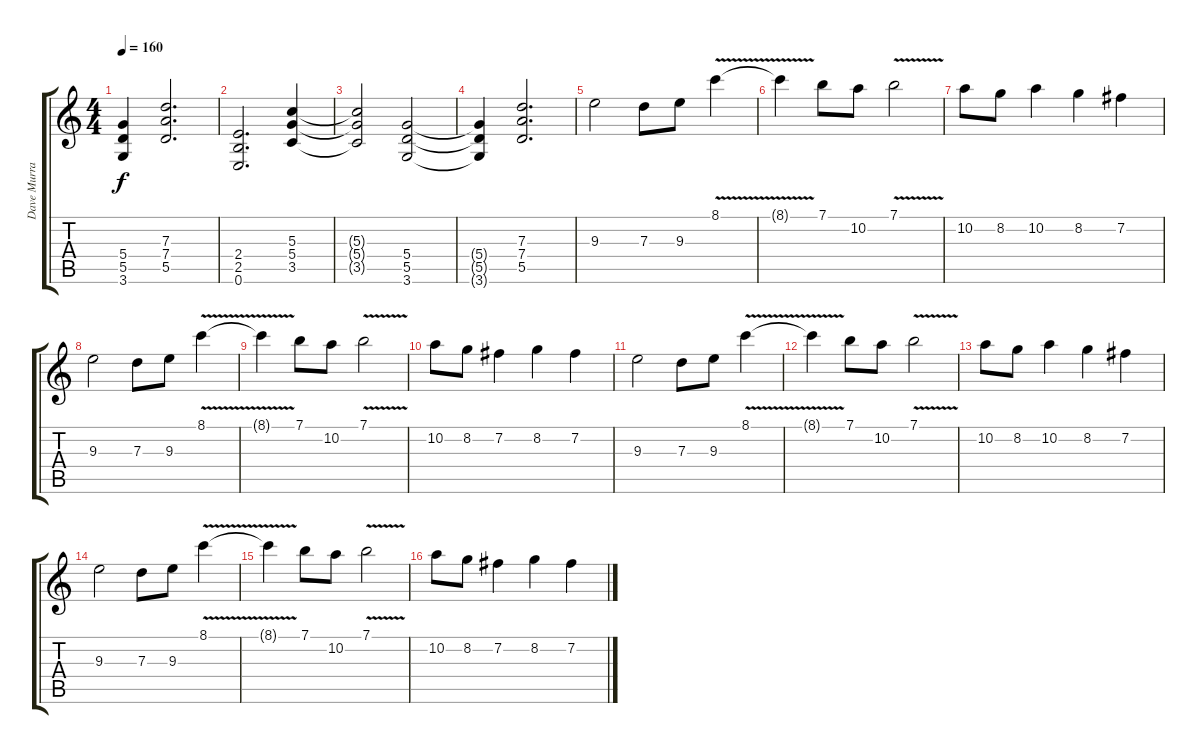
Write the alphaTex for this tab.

\track ("Dave Murray" "Dave Murra") {instrument electricguitarjazz}
\staff {score tabs}
\tuning (E4 B3 G3 D3 A2 E2) {hide}
\ts (4 4)
\tempo 160
\clef g2
\ks c
(5.4{t} 5.5{t} 3.6{t}).4{dy f} (7.3 7.4 5.5).2{d} |
(2.4 2.5 0.6).2{d} (5.3 5.4 3.5).4 |
(5.3{t} 5.4{t} 3.5{t}).2 (5.4 5.5 3.6).2 |
(5.4{t} 5.5{t} 3.6{t}).4 (7.3 7.4 5.5).2{d} |
9.3.2{volume 16 instrument electricguitarjazz} 7.3.8 9.3.8 8.1{v}.4 |
8.1{t}.4 7.1.8 10.2.8 7.1{v}.2 |
10.2.8 8.2.8 10.2.4 8.2.4 7.2.4 |
9.3.2 7.3.8 9.3.8 8.1{v}.4 |
8.1{t}.4 7.1.8 10.2.8 7.1{v}.2 |
10.2.8 8.2.8 7.2.4 8.2.4 7.2.4 |
9.3.2 7.3.8 9.3.8 8.1{v}.4 |
8.1{t}.4 7.1.8 10.2.8 7.1{v}.2 |
10.2.8 8.2.8 10.2.4 8.2.4 7.2.4 |
9.3.2 7.3.8 9.3.8 8.1{v}.4 |
8.1{t}.4 7.1.8 10.2.8 7.1{v}.2 |
10.2.8 8.2.8 7.2.4 8.2.4 7.2.4
